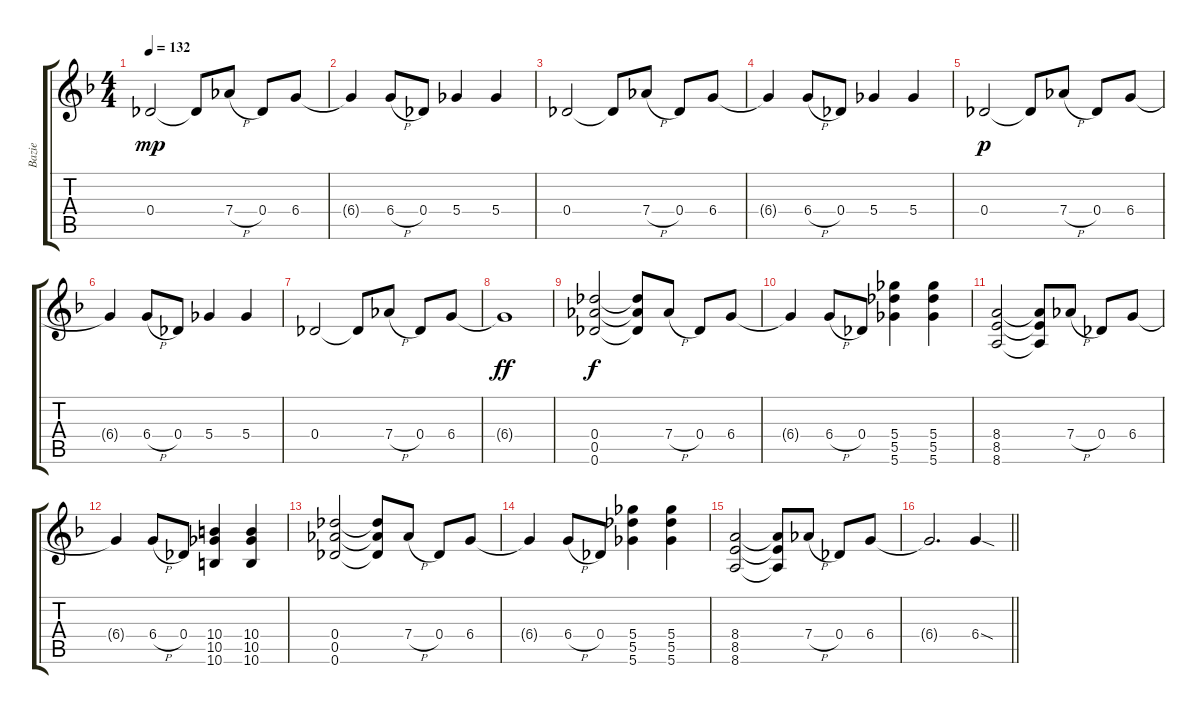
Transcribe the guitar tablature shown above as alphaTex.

\track ("Bazie" "Bazie") {instrument distortionguitar}
\staff {score tabs}
\tuning (Eb4 Bb3 Gb3 Db3 Ab2 Db2) {hide}
\ts (4 4)
\tempo 132
\clef g2
\ks f
0.4.2{dy mp instrument distortionguitar} 0.4{t}.8 7.4{h}.8 0.4.8 6.4.8 |
6.4{t}.4 6.4{h}.8 0.4.8 5.4.4 5.4.4 |
0.4.2 0.4{t}.8 7.4{h}.8 0.4.8 6.4.8 |
6.4{t}.4 6.4{h}.8 0.4.8 5.4.4 5.4.4 |
0.4.2{dy p} 0.4{t}.8 7.4{h}.8 0.4.8 6.4.8 |
6.4{t}.4 6.4{h}.8 0.4.8 5.4.4 5.4.4 |
0.4.2 0.4{t}.8 7.4{h}.8 0.4.8 6.4.8 |
6.4{t}.1{dy ff} |
(0.4 0.5 0.6).2{ot 8vb dy f} (0.4{t} 0.5{t} 0.6{t}).8{ot 8vb} 7.4{h}.8 0.4.8 6.4.8 |
6.4{t}.4 6.4{h}.8 0.4.8 (5.4 5.5 5.6).4{ot 8vb} (5.4 5.5 5.6).4{ot 8vb} |
(8.4 8.5 8.6).2 (8.4{t} 8.5{t} 8.6{t}).8 7.4{h}.8 0.4.8 6.4.8 |
6.4{t}.4 6.4{h}.8 0.4.8 (10.4 10.5 10.6).4 (10.4 10.5 10.6).4 |
(0.4 0.5 0.6).2{ot 8vb} (0.4{t} 0.5{t} 0.6{t}).8{ot 8vb} 7.4{h}.8 0.4.8 6.4.8 |
6.4{t}.4 6.4{h}.8 0.4.8 (5.4 5.5 5.6).4{ot 8vb} (5.4 5.5 5.6).4{ot 8vb} |
(8.4 8.5 8.6).2 (8.4{t} 8.5{t} 8.6{t}).8 7.4{h}.8 0.4.8 6.4.8 |
\barLineRight lightlight
6.4{t}.2{d} 6.4{sod}.4
